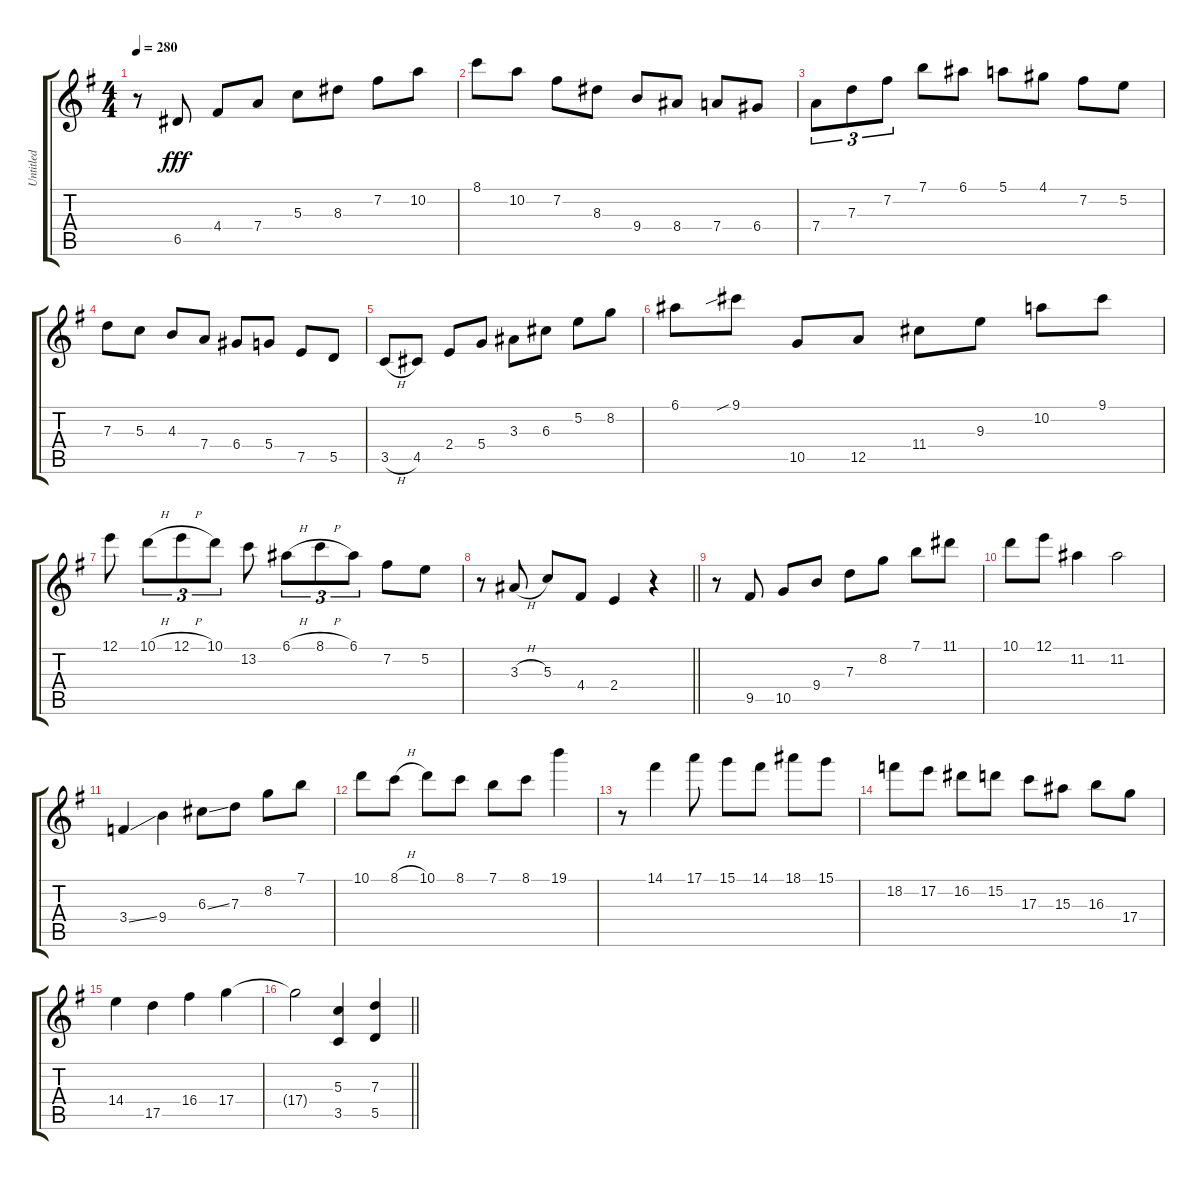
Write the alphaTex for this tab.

\track ("Untitled" "Untitled") {instrument acousticguitarsteel}
\staff {score tabs}
\tuning (E4 B3 G3 D3 A2 E2) {hide}
\ts (4 4)
\tempo 280
\clef g2
\ks g
r.8{dy fff} 6.5.8 4.4.8 7.4.8 5.3.8 8.3.8 7.2.8 10.2.8 |
8.1.8 10.2.8 7.2.8 8.3.8 9.4.8 8.4.8 7.4.8 6.4.8 |
7.4.8{tu (3 2)} 7.3.8{tu (3 2)} 7.2.8{tu (3 2)} 7.1.8 6.1.8 5.1.8 4.1.8 7.2.8 5.2.8 |
7.3.8 5.3.8 4.3.8 7.4.8 6.4.8 5.4.8 7.5.8 5.5.8 |
3.5{h}.8 4.5.8 2.4.8 5.4.8 3.3.8 6.3.8 5.2.8 8.2.8 |
6.1.8 9.1{sib}.8 10.5.8 12.5.8 11.4.8 9.3.8 10.2.8 9.1.8 |
12.1.8 10.1{h}.8{tu (3 2)} 12.1{h}.8{tu (3 2)} 10.1.8{tu (3 2)} 13.2.8 6.1{h}.8{tu (3 2)} 8.1{h}.8{tu (3 2)} 6.1.8{tu (3 2)} 7.2.8 5.2.8 |
\barLineRight lightlight
r.8 3.3{h}.8 5.3.8 4.4.8 2.4.4 r.4 |
r.8 9.5.8 10.5.8 9.4.8 7.3.8 8.2.8 7.1.8 11.1.8 |
10.1.8 12.1.8 11.2.4 11.2.2 |
3.4{ss}.4 9.4.4 6.3{ss}.8 7.3.8 8.2.8 7.1.8 |
10.1.8 8.1{h}.8 10.1.8 8.1.8 7.1.8 8.1.8 19.1.4 |
r.8 14.1.4 17.1.8 15.1.8 14.1.8 18.1.8 15.1.8 |
18.2.8 17.2.8 16.2.8 15.2.8 17.3.8 15.3.8 16.3.8 17.4.8 |
14.4.4 17.5.4 16.4.4 17.4.4 |
\barLineRight lightlight
17.4{t}.2 (5.3 3.5).4 (7.3 5.5).4
